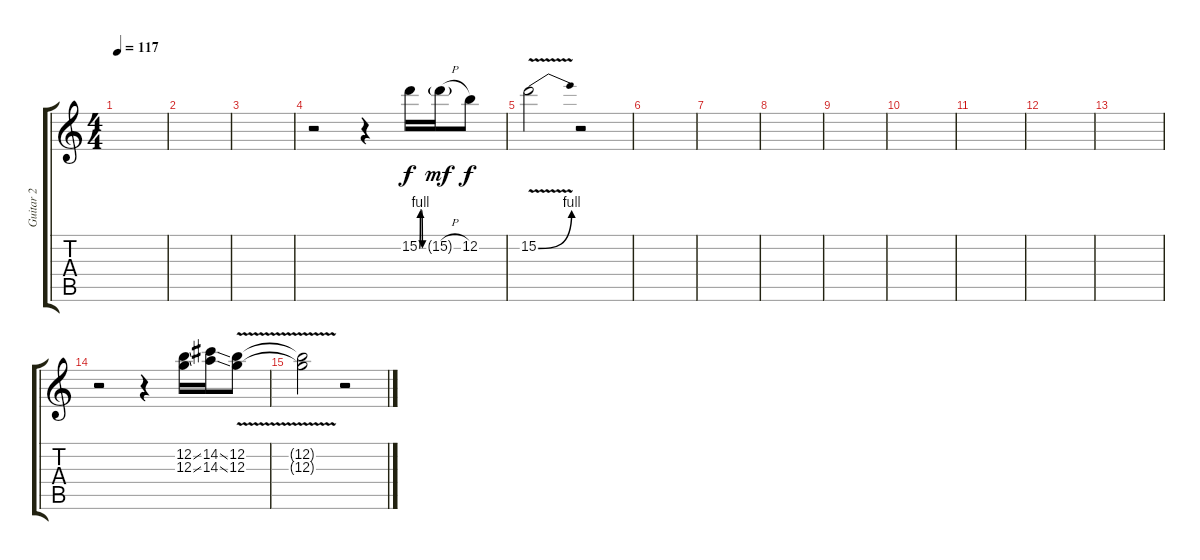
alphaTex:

\track ("Guitar 2" "Guitar 2") {instrument distortionguitar}
\staff {score tabs}
\tuning (E4 B3 G3 D3 A2 E2) {hide}
\ts (4 4)
\tempo 117
\clef g2
\ks c
|
|
|
r.2 r.4 15.2{be (custom 0 0 15 4 30 4 45 0 60 0)}.16{dy f} 15.2{h g}.16{dy mf} 12.2.8{dy f} |
15.2{be (bend 0 0 60 4) v}.2 r.2 |
|
|
|
|
|
|
|
|
r.2 r.4 (12.2{ss} 12.3{ss}).16 (14.2{ss} 14.3{ss}).16 (12.2{v} 12.3{v}).8 |
(12.2{v t} 12.3{v t}).2 r.2
